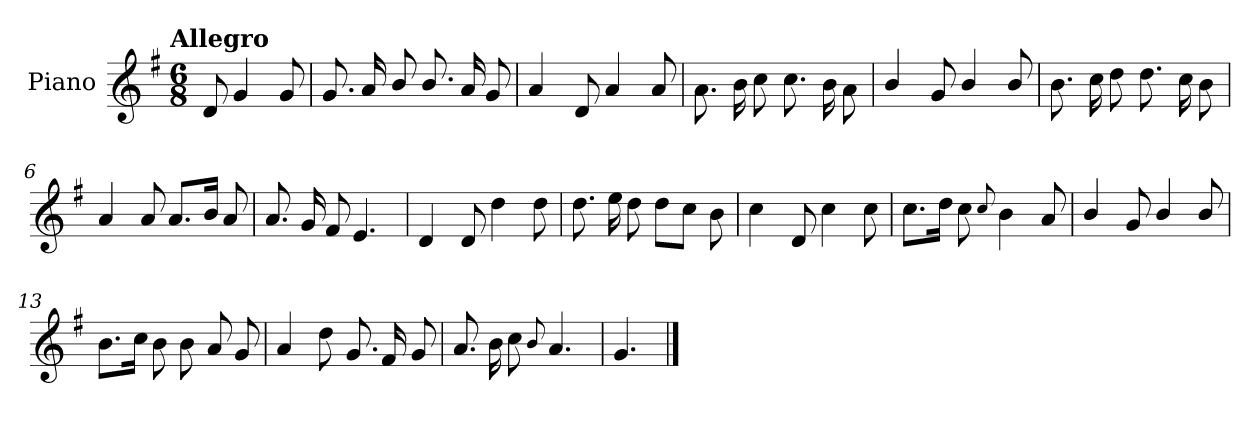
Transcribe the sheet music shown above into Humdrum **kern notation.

**kern
*part1
*staff1
*I"Piano
*I'Pno.
*clefG2
*k[f#]
!!LO:TX:omd:t=Allegro
*M6/8
*MM144
=
8d/
4g/
8g/
=1
8.g/
16a/
8b/
8.b/
16a/
8g/
=2
4a/
8d/
4a/
8a/
=3
8.a\
16b\
8cc\
8.cc\
16b\
8a\
!!LO:LB:g=z
=4
4b/
8g/
4b/
8b/
=5
8.b\
16cc\
8dd\
8.dd\
16cc\
8b\
=6
4a/
8a/
8.a/L
16b/Jk
8a/
=7
8.a/
16g/
8f#/
4.e/
=8
4d/
8d/
4dd\
8dd\
!!LO:LB:g=z
=9
8.dd\
16ee\
8dd\
8dd\L
8cc\J
8b\
=10
4cc\
8d/
4cc\
8cc\
=11
8.cc\L
16dd\Jk
8cc\
8qqcc/
4b\
8a/
=12
4b/
8g/
4b/
8b/
!!LO:LB:g=z
=13
8.b\L
16cc\Jk
8b\
8b\
8a/
8g/
=14
4a/
8dd\
8.g/
16f#/
8g/
=15
8.a/
16b\
8cc\
8qqb/
4.a/
=16
4.g/
==
*-
